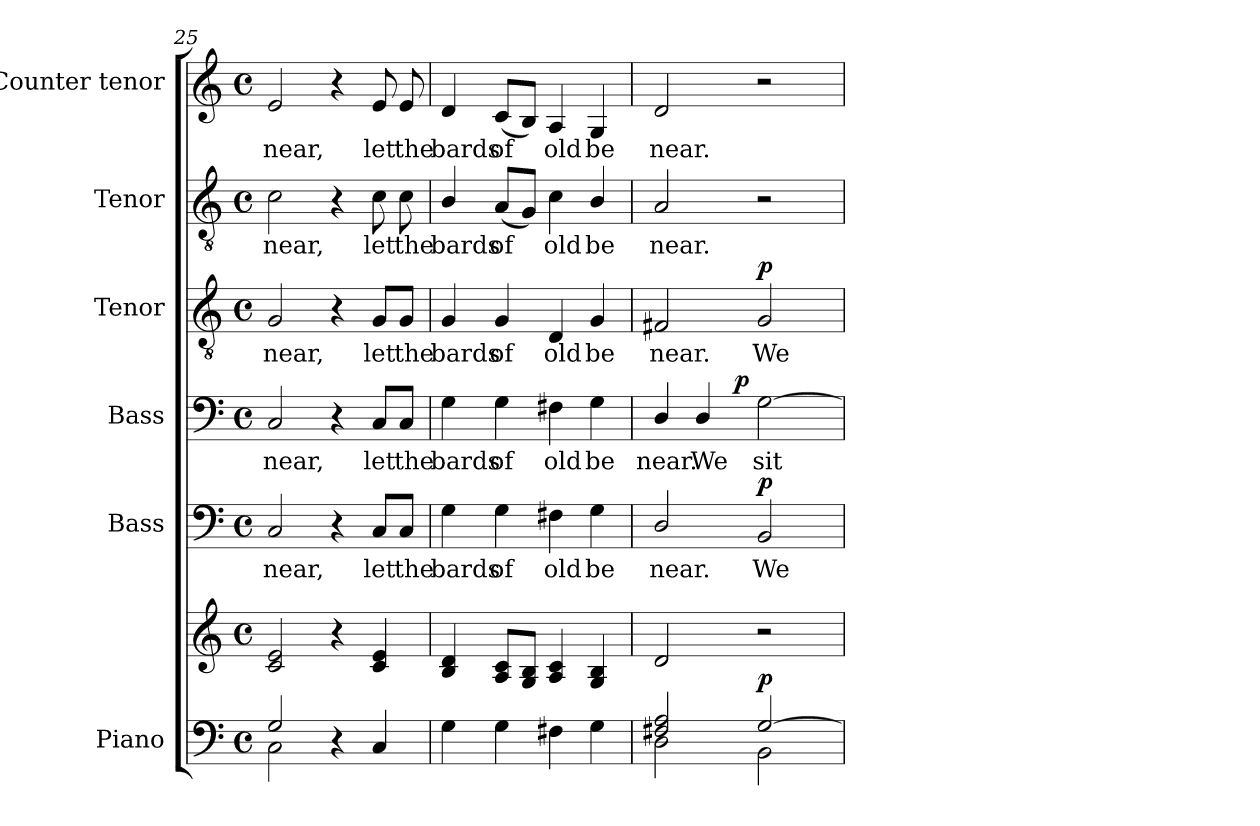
**kern	**kern	**dynam	**kern	**text	**dynam	**kern	**text	**dynam	**kern	**text	**dynam	**kern	**text	**kern	**text
*part6	*part6	*part6	*part5	*part5	*part5	*part4	*part4	*part4	*part3	*part3	*part3	*part2	*part2	*part1	*part1
*staff7	*staff6	*staff6/7	*staff5	*staff5	*staff5	*staff4	*staff4	*staff4	*staff3	*staff3	*staff3	*staff2	*staff2	*staff1	*staff1
*I"Piano	*	*	*I"Bass	*	*	*I"Bass	*	*	*I"Tenor	*	*	*I"Tenor	*	*I"Counter tenor	*
*I'Pno.	*	*	*I'B.	*	*	*I'B.	*	*	*I'T.	*	*	*I'T.	*	*	*
!!LO:LB:g=z
*clefF4	*clefG2	*	*clefF4	*	*	*clefF4	*	*	*clefGv2	*	*	*clefGv2	*	*clefG2	*
*	*	*	*	*	*	*	*	*	*ITrd7c12	*	*	*ITrd7c12	*	*	*
*k[]	*k[]	*	*k[]	*	*	*k[]	*	*	*k[]	*	*	*k[]	*	*k[]	*
*C:	*C:	*	*C:	*	*	*C:	*	*	*C:	*	*	*C:	*	*C:	*
*M4/4	*M4/4	*	*M4/4	*	*	*M4/4	*	*	*M4/4	*	*	*M4/4	*	*M4/4	*
*met(c)	*met(c)	*	*met(c)	*	*	*met(c)	*	*	*met(c)	*	*	*met(c)	*	*met(c)	*
=25	=25	=25	=25	=25	=25	=25	=25	=25	=25	=25	=25	=25	=25	=25	=25
*^	*	*	*	*	*	*	*	*	*	*	*	*	*	*	*
!	!	!	!	!	!LO:LY:b:color=#000000	!	!	!	!	!	!	!	!	!	!	!
!	!	!	!	!	!	!	!	!LO:LY:b:color=#000000	!	!	!	!	!	!	!	!
!	!	!	!	!	!	!	!	!	!	!	!LO:LY:b:color=#000000	!	!	!	!	!
!	!	!	!	!	!	!	!	!	!	!	!	!	!	!LO:LY:b:color=#000000	!	!
!	!	!	!	!	!	!	!	!	!	!	!	!	!	!	!	!LO:LY:b:color=#000000
2Gi/	2Ci\	2ci/ 2ei	.	2Ci/	near,	.	2Ci/	near,	.	2GGi/	near,	.	2Ci\	near,	2ei/	near,
4r	2ryy	4r	.	4r	.	.	4r	.	.	4r	.	.	4r	.	4r	.
!	!	!	!	!	!LO:LY:b:color=#000000	!	!	!	!	!	!	!	!	!	!	!
!	!	!	!	!	!	!	!	!LO:LY:b:color=#000000	!	!	!	!	!	!	!	!
!	!	!	!	!	!	!	!	!	!	!	!LO:LY:b:color=#000000	!	!	!	!	!
!	!	!	!	!	!	!	!	!	!	!	!	!	!	!LO:LY:b:color=#000000	!	!
!	!	!	!	!	!	!	!	!	!	!	!	!	!	!	!	!LO:LY:b:color=#000000
4Ci/	.	4ci/ 4ei	.	8Ci/L	let	.	8Ci/L	let	.	8GGi/L	let	.	8Ci\	let	8ei/	let
!	!	!	!	!	!LO:LY:b:color=#000000	!	!	!	!	!	!	!	!	!	!	!
!	!	!	!	!	!	!	!	!LO:LY:b:color=#000000	!	!	!	!	!	!	!	!
!	!	!	!	!	!	!	!	!	!	!	!LO:LY:b:color=#000000	!	!	!	!	!
!	!	!	!	!	!	!	!	!	!	!	!	!	!	!LO:LY:b:color=#000000	!	!
!	!	!	!	!	!	!	!	!	!	!	!	!	!	!	!	!LO:LY:b:color=#000000
.	.	.	.	8Ci/J	the	.	8Ci/J	the	.	8GGi/J	the	.	8Ci\	the	8ei/	the
*v	*v	*	*	*	*	*	*	*	*	*	*	*	*	*	*	*
=26	=26	=26	=26	=26	=26	=26	=26	=26	=26	=26	=26	=26	=26	=26	=26
!	!	!	!	!LO:LY:b:color=#000000	!	!	!	!	!	!	!	!	!	!	!
!	!	!	!	!	!	!	!LO:LY:b:color=#000000	!	!	!	!	!	!	!	!
!	!	!	!	!	!	!	!	!	!	!LO:LY:b:color=#000000	!	!	!	!	!
!	!	!	!	!	!	!	!	!	!	!	!	!	!LO:LY:b:color=#000000	!	!
!	!	!	!	!	!	!	!	!	!	!	!	!	!	!	!LO:LY:b:color=#000000
4Gi\	4Bi/ 4di	.	4Gi\	bards	.	4Gi\	bards	.	4GGi/	bards	.	4BBi/	bards	4di/	bards
!	!	!	!	!LO:LY:b:color=#000000	!	!	!	!	!	!	!	!	!	!	!
!	!	!	!	!	!	!	!LO:LY:b:color=#000000	!	!	!	!	!	!	!	!
!	!	!	!	!	!	!	!	!	!	!LO:LY:b:color=#000000	!	!	!	!	!
!	!	!	!	!	!	!	!	!	!	!	!	!	!LO:LY:b:color=#000000	!	!
!	!	!	!	!	!	!	!	!	!	!	!	!	!	!	!LO:LY:b:color=#000000
4Gi\	8Ai/ 8ciL	.	4Gi\	of	.	4Gi\	of	.	4GGi/	of	.	(8AAi/L	of	(8ci/L	of
.	8Gi/ 8BiJ	.	.	.	.	.	.	.	.	.	.	8GGi/J)	.	8Bi/J)	.
!	!	!	!	!LO:LY:b:color=#000000	!	!	!	!	!	!	!	!	!	!	!
!	!	!	!	!	!	!	!LO:LY:b:color=#000000	!	!	!	!	!	!	!	!
!	!	!	!	!	!	!	!	!	!	!LO:LY:b:color=#000000	!	!	!	!	!
!	!	!	!	!	!	!	!	!	!	!	!	!	!LO:LY:b:color=#000000	!	!
!	!	!	!	!	!	!	!	!	!	!	!	!	!	!	!LO:LY:b:color=#000000
4F#Xi\	4Ai/ 4ci	.	4F#Xi\	old	.	4F#Xi\	old	.	4DDi/	old	.	4Ci\	old	4Ai/	old
!	!	!	!	!LO:LY:b:color=#000000	!	!	!	!	!	!	!	!	!	!	!
!	!	!	!	!	!	!	!LO:LY:b:color=#000000	!	!	!	!	!	!	!	!
!	!	!	!	!	!	!	!	!	!	!LO:LY:b:color=#000000	!	!	!	!	!
!	!	!	!	!	!	!	!	!	!	!	!	!	!LO:LY:b:color=#000000	!	!
!	!	!	!	!	!	!	!	!	!	!	!	!	!	!	!LO:LY:b:color=#000000
4Gi\	4Gi/ 4Bi	.	4Gi\	be	.	4Gi\	be	.	4GGi/	be	.	4BBi/	be	4Gi/	be
=27	=27	=27	=27	=27	=27	=27	=27	=27	=27	=27	=27	=27	=27	=27	=27
*^	*	*	*	*	*	*	*	*	*	*	*	*	*	*	*
!	!	!	!	!	!LO:LY:b:color=#000000	!	!	!	!	!	!	!	!	!	!	!
!	!	!	!	!	!	!	!	!LO:LY:b:color=#000000	!	!	!	!	!	!	!	!
!	!	!	!	!	!	!	!	!	!	!	!LO:LY:b:color=#000000	!	!	!	!	!
!	!	!	!	!	!	!	!	!	!	!	!	!	!	!LO:LY:b:color=#000000	!	!
!	!	!	!	!	!	!	!	!	!	!	!	!	!	!	!	!LO:LY:b:color=#000000
*	*	*	*	*	*	*	*^	*	*	*	*	*	*	*	*	*
2F#Xi/ 2Ai	2Di\	2di/	.	2Di/	near.	.	4Di/	4ryy	near.	.	2FF#Xi/	near.	.	2AAi/	near.	2di/	near.
!	!	!	!	!	!	!	!	!	!LO:LY:b:color=#000000	!	!	!	!	!	!	!	!
.	.	.	.	.	.	.	4Di/	8ryy	We	.	.	.	.	.	.	.	.
.	.	.	.	.	.	.	.	64...ryy	.	.	.	.	.	.	.	.	.
.	.	.	.	.	.	.	.	2ryy	.	p	.	.	.	.	.	.	.
!	!	!	!	!	!LO:LY:b:color=#000000	!	!	!	!	!	!	!	!	!	!	!	!
!	!	!	!	!	!	!	!	!	!LO:LY:b:color=#000000	!	!	!	!	!	!	!	!
!	!	!	!	!	!	!	!	!	!	!	!	!LO:LY:b:color=#000000	!	!	!	!	!
[2Gi/	2BBi\	2r	p	2BBi/	We	p	[2Gi\	.	sit	.	2GGi/	We	p	2r	.	2r	.
.	.	.	.	.	.	.	.	16ryy	.	.	.	.	.	.	.	.	.
.	.	.	.	.	.	.	.	32ryy	.	.	.	.	.	.	.	.	.
.	.	.	.	.	.	.	.	512ryy	.	.	.	.	.	.	.	.	.
*v	*v	*	*	*	*	*	*v	*v	*	*	*	*	*	*	*	*	*
=	=	=	=	=	=	=	=	=	=	=	=	=	=	=	=
*-	*-	*-	*-	*-	*-	*-	*-	*-	*-	*-	*-	*-	*-	*-	*-
